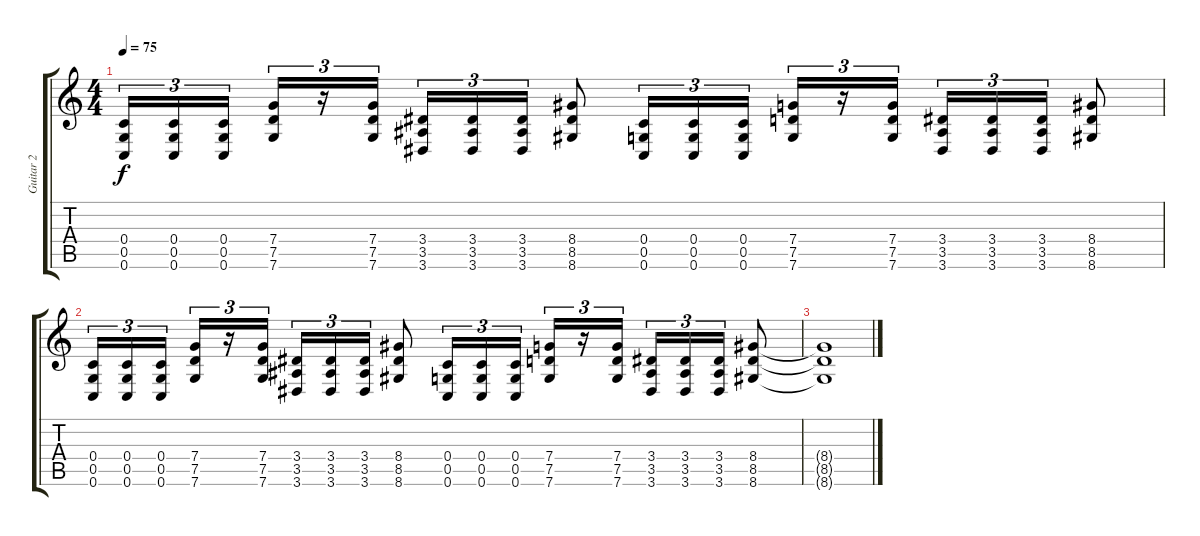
\track ("Guitar 2" "Guitar 2") {instrument distortionguitar}
\staff {score tabs}
\tuning (D4 A3 F3 C3 G2 C2) {hide}
\ts (4 4)
\tempo 75
\clef g2
\ks c
(0.4 0.5 0.6).16{tu (3 2) dy f} (0.4 0.5 0.6).16{tu (3 2)} (0.4 0.5 0.6).16{tu (3 2) beam splitsecondary} (7.4 7.5 7.6).16{tu (3 2)} r.16{tu (3 2)} (7.4 7.5 7.6).16{tu (3 2)} (3.4 3.5 3.6).16{tu (3 2)} (3.4 3.5 3.6).16{tu (3 2)} (3.4 3.5 3.6).16{tu (3 2)} (8.4 8.5 8.6).8 (0.4 0.5 0.6).16{tu (3 2)} (0.4 0.5 0.6).16{tu (3 2)} (0.4 0.5 0.6).16{tu (3 2) beam splitsecondary} (7.4 7.5 7.6).16{tu (3 2)} r.16{tu (3 2)} (7.4 7.5 7.6).16{tu (3 2)} (3.4 3.5 3.6).16{tu (3 2)} (3.4 3.5 3.6).16{tu (3 2)} (3.4 3.5 3.6).16{tu (3 2)} (8.4 8.5 8.6).8 |
(0.4 0.5 0.6).16{tu (3 2)} (0.4 0.5 0.6).16{tu (3 2)} (0.4 0.5 0.6).16{tu (3 2) beam splitsecondary} (7.4 7.5 7.6).16{tu (3 2)} r.16{tu (3 2)} (7.4 7.5 7.6).16{tu (3 2)} (3.4 3.5 3.6).16{tu (3 2)} (3.4 3.5 3.6).16{tu (3 2)} (3.4 3.5 3.6).16{tu (3 2)} (8.4 8.5 8.6).8 (0.4 0.5 0.6).16{tu (3 2)} (0.4 0.5 0.6).16{tu (3 2)} (0.4 0.5 0.6).16{tu (3 2) beam splitsecondary} (7.4 7.5 7.6).16{tu (3 2)} r.16{tu (3 2)} (7.4 7.5 7.6).16{tu (3 2)} (3.4 3.5 3.6).16{tu (3 2)} (3.4 3.5 3.6).16{tu (3 2)} (3.4 3.5 3.6).16{tu (3 2)} (8.4 8.5 8.6).8 |
(8.4{t} 8.5{t} 8.6{t}).1
